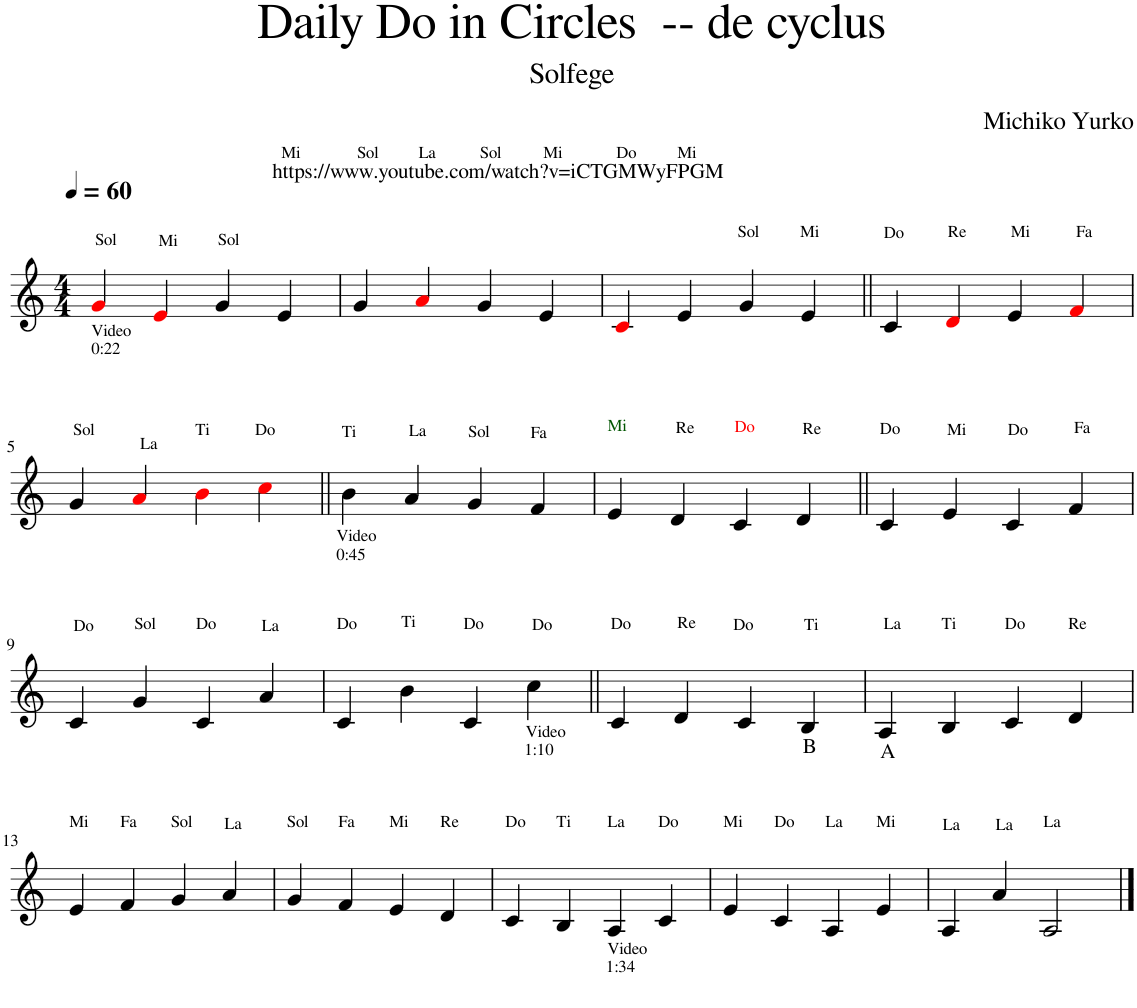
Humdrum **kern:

**kern	**text
*part1	*part1
*staff1	*staff1
*I"Piano	*
*I'Pno.	*
*clefG2	*
*k[]	*
*M4/4	*
*MM60	*
=1	=1
!LO:TX:a:t=Sol	!
!LO:TX:a:t=https&colon;//www.youtube.com/watch?v=iCTGMWyFPGM	!
!LO:TX:b:t=Video	!
!LO:TX:b:t=0&colon;22	!
4gi/	.
!LO:TX:a:t=Mi	!
4ei/	.
!LO:TX:a:t=Sol	!
4g/	.
!LO:TX:a:t=Mi	!
4e/	.
=2	=2
!LO:TX:a:t=Sol	!
4g/	.
!LO:TX:a:t=La	!
4ai/	.
!LO:TX:a:t=Sol	!
4g/	.
!LO:TX:a:t=Mi	!
4e/	.
=3	=3
!LO:TX:a:t=Do	!
4ci/	.
!LO:TX:a:t=Mi	!
4e/	.
!LO:TX:a:t=Sol	!
4g/	.
!LO:TX:a:t=Mi	!
4e/	.
=4||	=4||
!LO:TX:a:t=Do	!
4c/	.
!LO:TX:a:t=Re	!
4di/	.
!LO:TX:a:t=Mi	!
4e/	.
!LO:TX:a:t=Fa	!
4fi/	.
!!LO:LB:g=z
=5	=5
!LO:TX:a:t=Sol	!
4g/	.
!	!LO:LY:a
4ai/	La
!LO:TX:a:t=Ti	!
4bi\	.
!LO:TX:a:t=Do	!
4cci\	.
=6||	=6||
!LO:TX:a:t=Ti	!
!LO:TX:b:t=Video	!
!LO:TX:b:t=0&colon;45	!
4b\	.
!LO:TX:a:t=La	!
4a/	.
!LO:TX:a:t=Sol	!
4g/	.
!LO:TX:a:t=Fa	!
4f/	.
=7	=7
!LO:TX:a:color=#005500:t=Mi	!
4e/	.
!LO:TX:a:t=Re	!
4d/	.
!LO:TX:a:color=#FF0000:t=Do	!
4c/	.
!LO:TX:a:t=Re	!
4d/	.
=8||	=8||
!LO:TX:a:t=Do	!
4c/	.
!LO:TX:a:t=Mi	!
4e/	.
!LO:TX:a:t=Do	!
4c/	.
!LO:TX:a:t=Fa	!
4f/	.
!!LO:LB:g=z
=9	=9
!LO:TX:a:t=Do	!
4c/	.
!LO:TX:a:t=Sol	!
4g/	.
!LO:TX:a:t=Do	!
4c/	.
!LO:TX:a:t=La	!
4a/	.
=10	=10
!LO:TX:a:t=Do	!
4c/	.
!LO:TX:a:t=Ti	!
4b\	.
!LO:TX:a:t=Do	!
4c/	.
!LO:TX:a:t=Do	!
!LO:TX:b:t=Video	!
!LO:TX:b:t=1&colon;10	!
4cc\	.
=11||	=11||
!LO:TX:a:t=Do	!
4c/	.
!LO:TX:a:t=Re	!
4d/	.
!LO:TX:a:t=Do	!
4c/	.
!LO:TX:a:t=Ti	!
!LO:TX:b:t=B	!
4B/	.
=12	=12
!LO:TX:a:t=La	!
!LO:TX:b:t=A	!
4A/	.
!LO:TX:a:t=Ti	!
4B/	.
!LO:TX:a:t=Do	!
4c/	.
!LO:TX:a:t=Re	!
4d/	.
!!LO:LB:g=z
=13	=13
!LO:TX:a:t=Mi	!
4e/	.
!LO:TX:a:t=Fa	!
4f/	.
!LO:TX:a:t=Sol	!
4g/	.
!LO:TX:a:t=La	!
4a/	.
=14	=14
!LO:TX:a:t=Sol	!
4g/	.
!LO:TX:a:t=Fa	!
4f/	.
!LO:TX:a:t=Mi	!
4e/	.
!LO:TX:a:t=Re	!
4d/	.
=15	=15
!LO:TX:a:t=Do	!
4c/	.
!LO:TX:a:t=Ti	!
4B/	.
!LO:TX:a:t=La	!
!LO:TX:b:t=Video	!
!LO:TX:b:t=1&colon;34	!
4A/	.
!LO:TX:a:t=Do	!
4c/	.
=16	=16
!LO:TX:a:t=Mi	!
4e/	.
!LO:TX:a:t=Do	!
4c/	.
!LO:TX:a:t=La	!
4A/	.
!LO:TX:a:t=Mi	!
4e/	.
=17	=17
!LO:TX:a:t=La	!
4A/	.
!LO:TX:a:t=La	!
4a/	.
!LO:TX:a:t=La	!
2A/	.
==	==
*-	*-
